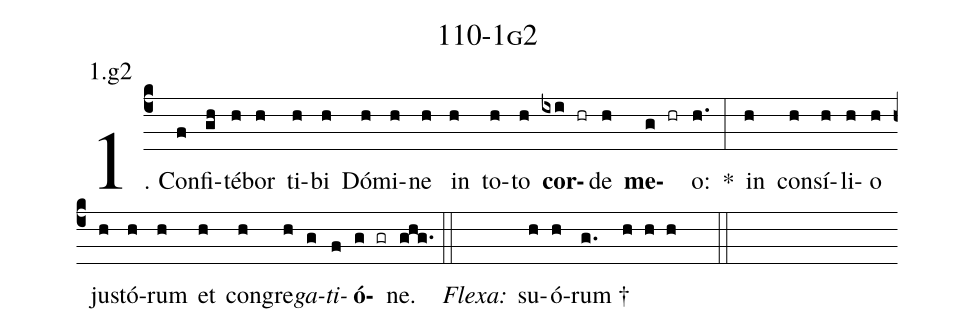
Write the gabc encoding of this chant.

name: 110-1g2;
annotation: 1.g2;
%%
(c4)1. Con(f)fi(gh)té(h)bor(h) ti(h)bi(h) Dó(h)mi(h)ne(h) in(h) to(h)to(h) <b>cor</b>(ixi hr)de(h) <b>me</b>(g hr)o:(h.) *(:) in(h) con(h)sí(h)li(h)o(h) ju(h)stó(h)rum(h) et(h) con(h)gre(h)<i>ga</i>(g)<i>ti</i>(f)<b>ó</b>(g gr)ne.(ghg.) (::)
<i>Flexa:</i>(////)  su(h)ó(h)rum †(g.//// h h h  ::)
